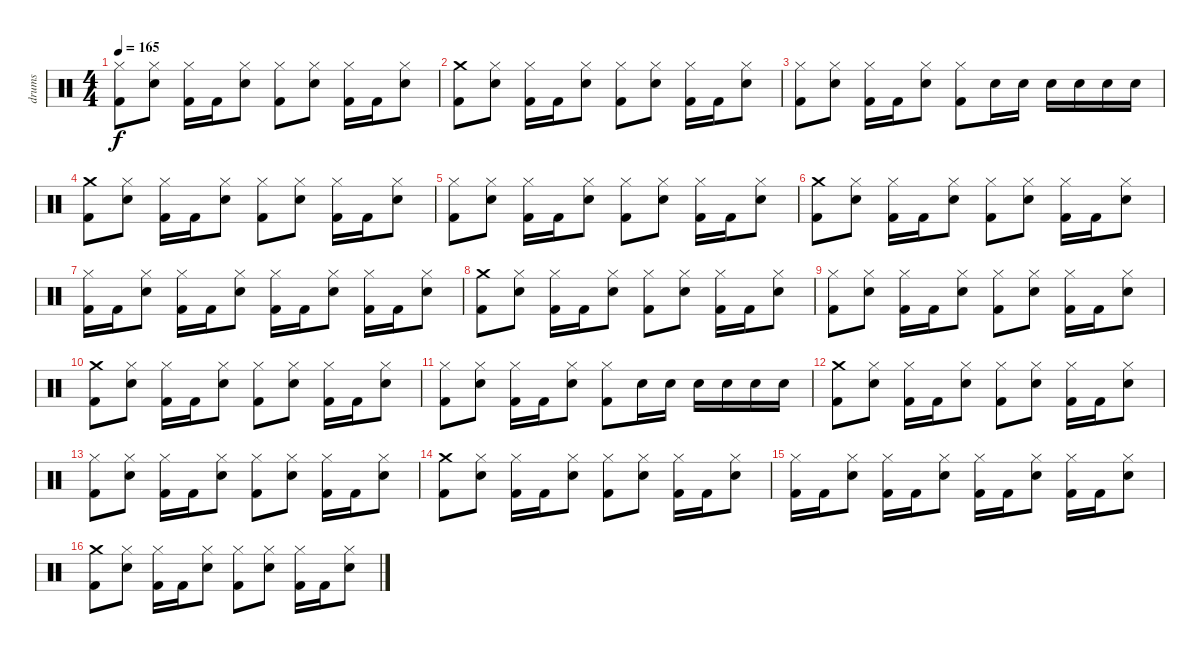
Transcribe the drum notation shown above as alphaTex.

\track ("drums" "drums") {instrument percussion}
\staff {score}
\articulation defaults
\ts (4 4)
\tempo 165
\clef neutral
\ks c
("Hi-Hat (closed)" "Kick (hit) 2").8{dy f} ("Hi-Hat (closed)" "Snare (hit) 2").8 ("Hi-Hat (closed)" "Kick (hit) 2").16 "Kick (hit) 2".16 ("Hi-Hat (closed)" "Snare (hit) 2").8 ("Hi-Hat (closed)" "Kick (hit) 2").8 ("Hi-Hat (closed)" "Snare (hit) 2").8 ("Hi-Hat (closed)" "Kick (hit) 2").16 "Kick (hit) 2".16 ("Hi-Hat (closed)" "Snare (hit) 2").8 |
("Crash medium (hit)" "Kick (hit) 2").8 ("Hi-Hat (closed)" "Snare (hit) 2").8 ("Hi-Hat (closed)" "Kick (hit) 2").16 "Kick (hit) 2".16 ("Hi-Hat (closed)" "Snare (hit) 2").8 ("Hi-Hat (closed)" "Kick (hit) 2").8 ("Hi-Hat (closed)" "Snare (hit) 2").8 ("Hi-Hat (closed)" "Kick (hit) 2").16 "Kick (hit) 2".16 ("Hi-Hat (closed)" "Snare (hit) 2").8 |
("Hi-Hat (closed)" "Kick (hit) 2").8 ("Hi-Hat (closed)" "Snare (hit) 2").8 ("Hi-Hat (closed)" "Kick (hit) 2").16 "Kick (hit) 2".16 ("Hi-Hat (closed)" "Snare (hit) 2").8 ("Hi-Hat (closed)" "Kick (hit) 2").8 "Snare (hit) 2".16 "Snare (hit) 2".16 "Snare (hit) 2".16 "Snare (hit) 2".16 "Snare (hit) 2".16 "Snare (hit) 2".16 |
("Crash medium (hit)" "Kick (hit) 2").8 ("Hi-Hat (closed)" "Snare (hit) 2").8 ("Hi-Hat (closed)" "Kick (hit) 2").16 "Kick (hit) 2".16 ("Hi-Hat (closed)" "Snare (hit) 2").8 ("Hi-Hat (closed)" "Kick (hit) 2").8 ("Hi-Hat (closed)" "Snare (hit) 2").8 ("Hi-Hat (closed)" "Kick (hit) 2").16 "Kick (hit) 2".16 ("Hi-Hat (closed)" "Snare (hit) 2").8 |
("Hi-Hat (closed)" "Kick (hit) 2").8 ("Hi-Hat (closed)" "Snare (hit) 2").8 ("Hi-Hat (closed)" "Kick (hit) 2").16 "Kick (hit) 2".16 ("Hi-Hat (closed)" "Snare (hit) 2").8 ("Hi-Hat (closed)" "Kick (hit) 2").8 ("Hi-Hat (closed)" "Snare (hit) 2").8 ("Hi-Hat (closed)" "Kick (hit) 2").16 "Kick (hit) 2".16 ("Hi-Hat (closed)" "Snare (hit) 2").8 |
("Crash medium (hit)" "Kick (hit) 2").8 ("Hi-Hat (closed)" "Snare (hit) 2").8 ("Hi-Hat (closed)" "Kick (hit) 2").16 "Kick (hit) 2".16 ("Hi-Hat (closed)" "Snare (hit) 2").8 ("Hi-Hat (closed)" "Kick (hit) 2").8 ("Hi-Hat (closed)" "Snare (hit) 2").8 ("Hi-Hat (closed)" "Kick (hit) 2").16 "Kick (hit) 2".16 ("Hi-Hat (closed)" "Snare (hit) 2").8 |
("Hi-Hat (closed)" "Kick (hit) 2").16 "Kick (hit) 2".16 ("Hi-Hat (closed)" "Snare (hit) 2").8 ("Hi-Hat (closed)" "Kick (hit) 2").16 "Kick (hit) 2".16 ("Hi-Hat (closed)" "Snare (hit) 2").8 ("Hi-Hat (closed)" "Kick (hit) 2").16 "Kick (hit) 2".16 ("Hi-Hat (closed)" "Snare (hit) 2").8 ("Hi-Hat (closed)" "Kick (hit) 2").16 "Kick (hit) 2".16 ("Hi-Hat (closed)" "Snare (hit) 2").8 |
("Crash medium (hit)" "Kick (hit) 2").8 ("Hi-Hat (closed)" "Snare (hit) 2").8 ("Hi-Hat (closed)" "Kick (hit) 2").16 "Kick (hit) 2".16 ("Hi-Hat (closed)" "Snare (hit) 2").8 ("Hi-Hat (closed)" "Kick (hit) 2").8 ("Hi-Hat (closed)" "Snare (hit) 2").8 ("Hi-Hat (closed)" "Kick (hit) 2").16 "Kick (hit) 2".16 ("Hi-Hat (closed)" "Snare (hit) 2").8 |
("Hi-Hat (closed)" "Kick (hit) 2").8 ("Hi-Hat (closed)" "Snare (hit) 2").8 ("Hi-Hat (closed)" "Kick (hit) 2").16 "Kick (hit) 2".16 ("Hi-Hat (closed)" "Snare (hit) 2").8 ("Hi-Hat (closed)" "Kick (hit) 2").8 ("Hi-Hat (closed)" "Snare (hit) 2").8 ("Hi-Hat (closed)" "Kick (hit) 2").16 "Kick (hit) 2".16 ("Hi-Hat (closed)" "Snare (hit) 2").8 |
("Crash medium (hit)" "Kick (hit) 2").8 ("Hi-Hat (closed)" "Snare (hit) 2").8 ("Hi-Hat (closed)" "Kick (hit) 2").16 "Kick (hit) 2".16 ("Hi-Hat (closed)" "Snare (hit) 2").8 ("Hi-Hat (closed)" "Kick (hit) 2").8 ("Hi-Hat (closed)" "Snare (hit) 2").8 ("Hi-Hat (closed)" "Kick (hit) 2").16 "Kick (hit) 2".16 ("Hi-Hat (closed)" "Snare (hit) 2").8 |
("Hi-Hat (closed)" "Kick (hit) 2").8 ("Hi-Hat (closed)" "Snare (hit) 2").8 ("Hi-Hat (closed)" "Kick (hit) 2").16 "Kick (hit) 2".16 ("Hi-Hat (closed)" "Snare (hit) 2").8 ("Hi-Hat (closed)" "Kick (hit) 2").8 "Snare (hit) 2".16 "Snare (hit) 2".16 "Snare (hit) 2".16 "Snare (hit) 2".16 "Snare (hit) 2".16 "Snare (hit) 2".16 |
("Crash medium (hit)" "Kick (hit) 2").8 ("Hi-Hat (closed)" "Snare (hit) 2").8 ("Hi-Hat (closed)" "Kick (hit) 2").16 "Kick (hit) 2".16 ("Hi-Hat (closed)" "Snare (hit) 2").8 ("Hi-Hat (closed)" "Kick (hit) 2").8 ("Hi-Hat (closed)" "Snare (hit) 2").8 ("Hi-Hat (closed)" "Kick (hit) 2").16 "Kick (hit) 2".16 ("Hi-Hat (closed)" "Snare (hit) 2").8 |
("Hi-Hat (closed)" "Kick (hit) 2").8 ("Hi-Hat (closed)" "Snare (hit) 2").8 ("Hi-Hat (closed)" "Kick (hit) 2").16 "Kick (hit) 2".16 ("Hi-Hat (closed)" "Snare (hit) 2").8 ("Hi-Hat (closed)" "Kick (hit) 2").8 ("Hi-Hat (closed)" "Snare (hit) 2").8 ("Hi-Hat (closed)" "Kick (hit) 2").16 "Kick (hit) 2".16 ("Hi-Hat (closed)" "Snare (hit) 2").8 |
("Crash medium (hit)" "Kick (hit) 2").8 ("Hi-Hat (closed)" "Snare (hit) 2").8 ("Hi-Hat (closed)" "Kick (hit) 2").16 "Kick (hit) 2".16 ("Hi-Hat (closed)" "Snare (hit) 2").8 ("Hi-Hat (closed)" "Kick (hit) 2").8 ("Hi-Hat (closed)" "Snare (hit) 2").8 ("Hi-Hat (closed)" "Kick (hit) 2").16 "Kick (hit) 2".16 ("Hi-Hat (closed)" "Snare (hit) 2").8 |
("Hi-Hat (closed)" "Kick (hit) 2").16 "Kick (hit) 2".16 ("Hi-Hat (closed)" "Snare (hit) 2").8 ("Hi-Hat (closed)" "Kick (hit) 2").16 "Kick (hit) 2".16 ("Hi-Hat (closed)" "Snare (hit) 2").8 ("Hi-Hat (closed)" "Kick (hit) 2").16 "Kick (hit) 2".16 ("Hi-Hat (closed)" "Snare (hit) 2").8 ("Hi-Hat (closed)" "Kick (hit) 2").16 "Kick (hit) 2".16 ("Hi-Hat (closed)" "Snare (hit) 2").8 |
("Crash medium (hit)" "Kick (hit) 2").8 ("Hi-Hat (closed)" "Snare (hit) 2").8 ("Hi-Hat (closed)" "Kick (hit) 2").16 "Kick (hit) 2".16 ("Hi-Hat (closed)" "Snare (hit) 2").8 ("Hi-Hat (closed)" "Kick (hit) 2").8 ("Hi-Hat (closed)" "Snare (hit) 2").8 ("Hi-Hat (closed)" "Kick (hit) 2").16 "Kick (hit) 2".16 ("Hi-Hat (closed)" "Snare (hit) 2").8
